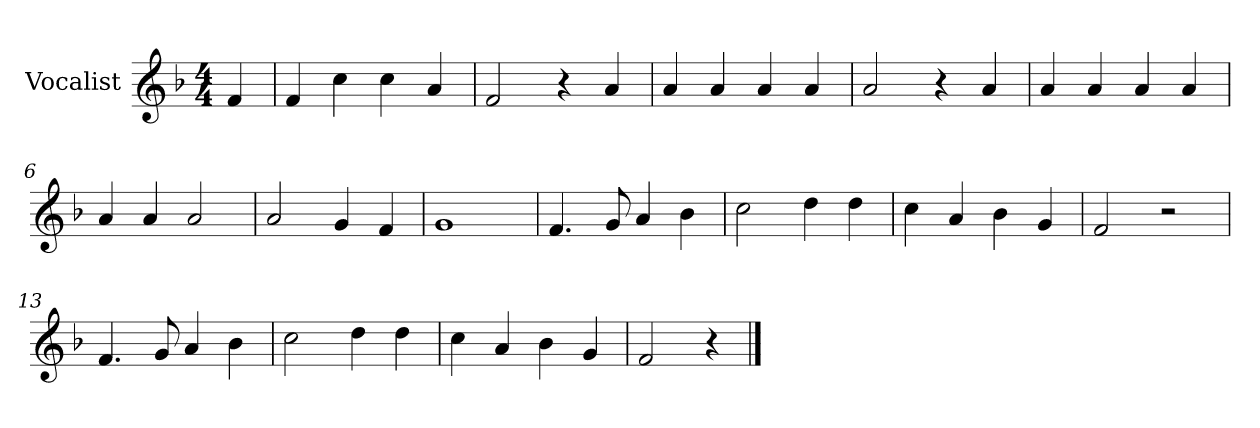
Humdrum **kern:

**kern
*part1
*staff1
*I"Vocalist
*k[b-]
*F:
*M4/4
=
4f
=1
4f
4cc
4cc
4a
=2
2f
4r
4a
=3
4a
4a
4a
4a
=4
2a
4r
4a
=5
4a
4a
4a
4a
=6
4a
4a
2a
=7
2a
4g
4f
=8
1g
=9
4.f
8g
4a
4b-
=10
2cc
4dd
4dd
=11
4cc
4a
4b-
4g
=12
2f
2r
=13
4.f
8g
4a
4b-
=14
2cc
4dd
4dd
=15
4cc
4a
4b-
4g
=16
2f
4r
==
*-
